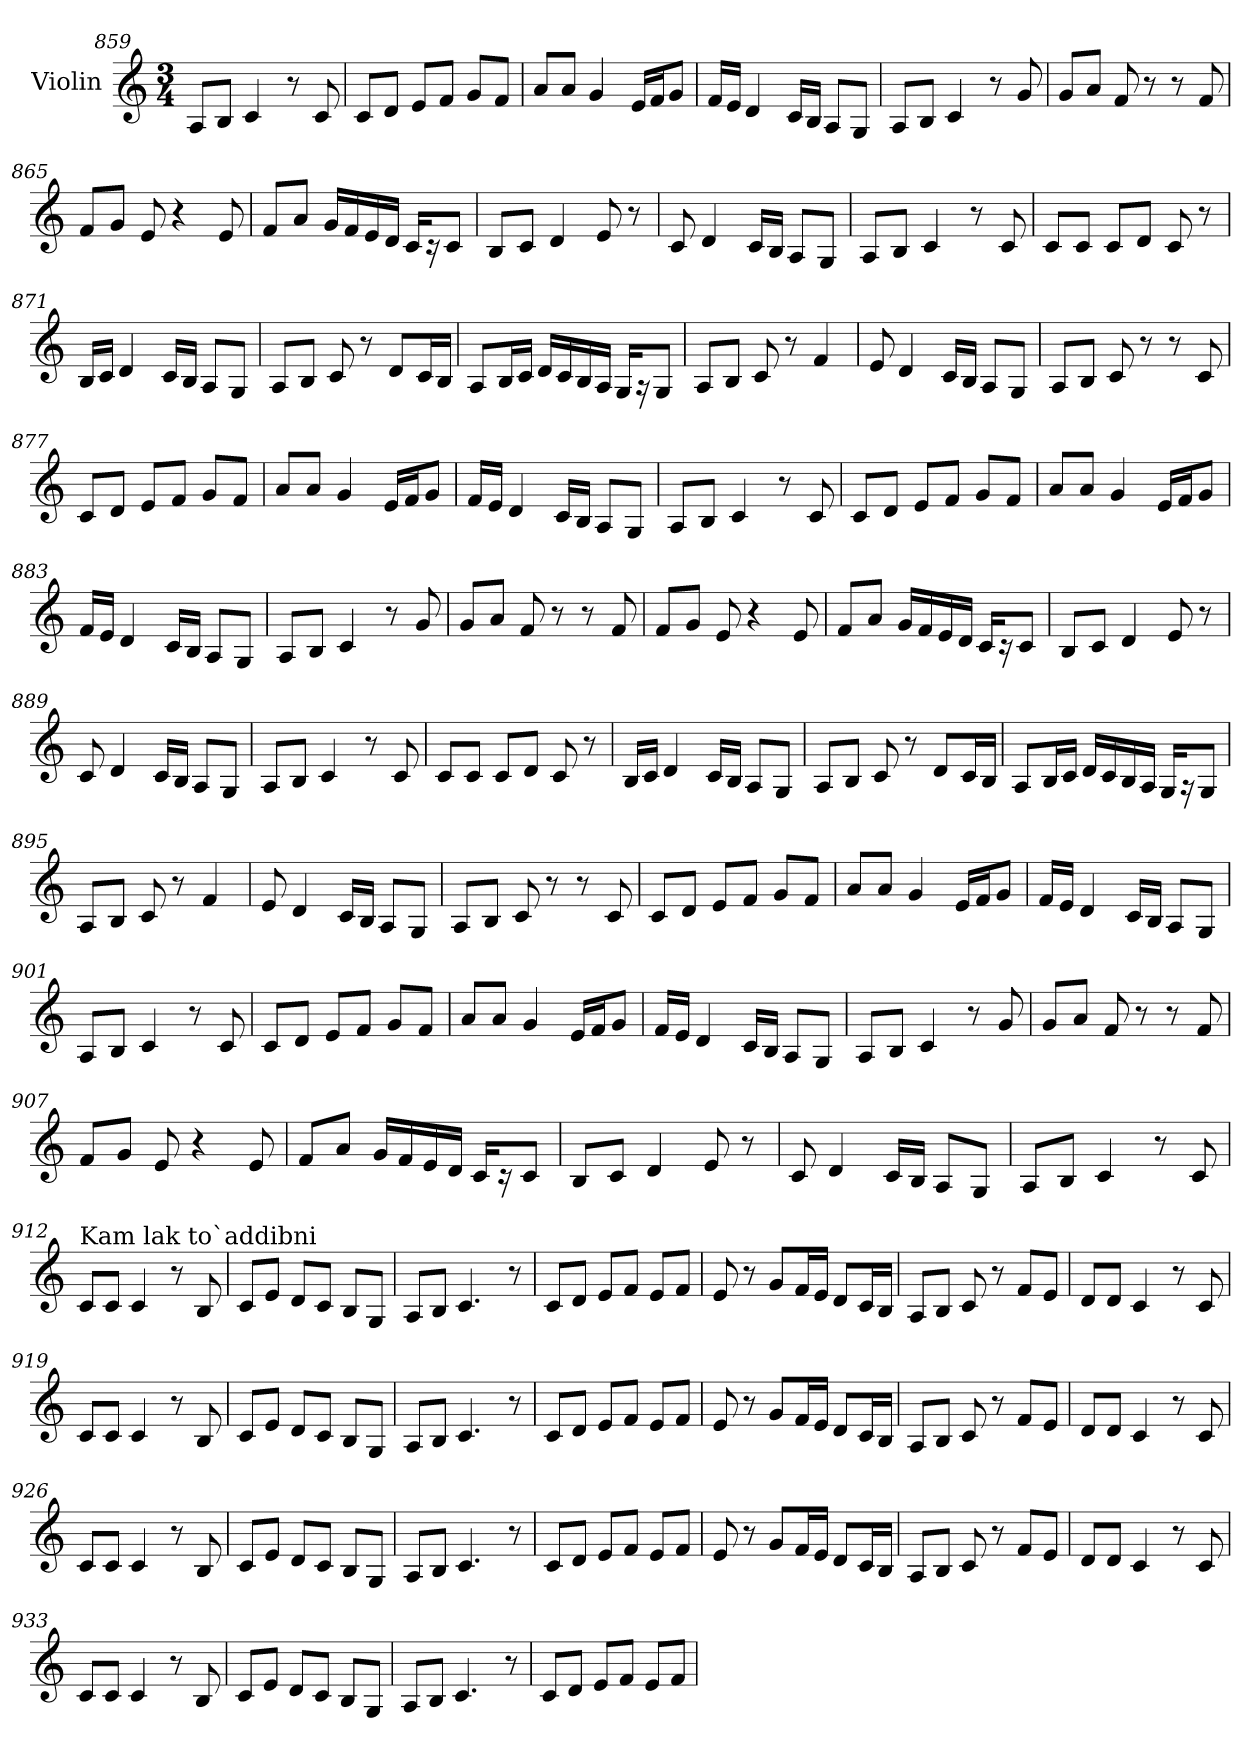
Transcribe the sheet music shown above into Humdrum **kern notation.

**kern
*part1
*staff1
*I"Violin
*clefG2
*k[]
*M3/4
=859
8A/L
8B/J
4c/
8r
8c/
=860
8c/L
8d/J
8e/L
8f/J
8g/L
8f/J
=861
8a/L
8a/J
4g/
16e/LL
16f/J
8g/J
!!LO:PB:g=z
=862
16f/LL
16e/JJ
4d/
16c/LL
16B/JJ
8A/L
8G/J
=863
8A/L
8B/J
4c/
8r
8g/
=864
8g/L
8a/J
8f/
8r
8r
8f/
=865
8f/L
8g/J
8e/
4r
8e/
=866
8f/L
8a/J
16g/LL
16f/
16e/
16d/JJ
16c/KL
16r
8c/J
!!LO:LB:g=z
=867
8B/L
8c/J
4d/
8e/
8r
=868
8c/
4d/
16c/LL
16B/JJ
8A/L
8G/J
=869
8A/L
8B/J
4c/
8r
8c/
=870
8c/L
8c/J
8c/L
8d/J
8c/
8r
=871
16B/LL
16c/JJ
4d/
16c/LL
16B/JJ
8A/L
8G/J
!!LO:PB:g=z
=872
8A/L
8B/J
8c/
8r
8d/L
16c/L
16B/JJ
=873
8A/L
16B/L
16c/JJ
16d/LL
16c/
16B/
16A/JJ
16G/KL
16r
8G/J
=874
8A/L
8B/J
8c/
8r
4f/
=875
8e/
4d/
16c/LL
16B/JJ
8A/L
8G/J
!!LO:LB:g=z
=876
8A/L
8B/J
8c/
8r
8r
8c/
!!LO:LB:g=z
=877
8c/L
8d/J
8e/L
8f/J
8g/L
8f/J
=878
8a/L
8a/J
4g/
16e/LL
16f/J
8g/J
=879
16f/LL
16e/JJ
4d/
16c/LL
16B/JJ
8A/L
8G/J
=880
8A/L
8B/J
4c/
8r
8c/
=881
8c/L
8d/J
8e/L
8f/J
8g/L
8f/J
=882
8a/L
8a/J
4g/
16e/LL
16f/J
8g/J
!!LO:LB:g=z
=883
16f/LL
16e/JJ
4d/
16c/LL
16B/JJ
8A/L
8G/J
=884
8A/L
8B/J
4c/
8r
8g/
=885
8g/L
8a/J
8f/
8r
8r
8f/
=886
8f/L
8g/J
8e/
4r
8e/
=887
8f/L
8a/J
16g/LL
16f/
16e/
16d/JJ
16c/KL
16r
8c/J
!!LO:LB:g=z
=888
8B/L
8c/J
4d/
8e/
8r
=889
8c/
4d/
16c/LL
16B/JJ
8A/L
8G/J
=890
8A/L
8B/J
4c/
8r
8c/
=891
8c/L
8c/J
8c/L
8d/J
8c/
8r
=892
16B/LL
16c/JJ
4d/
16c/LL
16B/JJ
8A/L
8G/J
!!LO:LB:g=z
=893
8A/L
8B/J
8c/
8r
8d/L
16c/L
16B/JJ
=894
8A/L
16B/L
16c/JJ
16d/LL
16c/
16B/
16A/JJ
16G/KL
16r
8G/J
=895
8A/L
8B/J
8c/
8r
4f/
=896
8e/
4d/
16c/LL
16B/JJ
8A/L
8G/J
!!LO:LB:g=z
=897
8A/L
8B/J
8c/
8r
8r
8c/
!!LO:LB:g=z
=898
8c/L
8d/J
8e/L
8f/J
8g/L
8f/J
=899
8a/L
8a/J
4g/
16e/LL
16f/J
8g/J
=900
16f/LL
16e/JJ
4d/
16c/LL
16B/JJ
8A/L
8G/J
=901
8A/L
8B/J
4c/
8r
8c/
=902
8c/L
8d/J
8e/L
8f/J
8g/L
8f/J
=903
8a/L
8a/J
4g/
16e/LL
16f/J
8g/J
!!LO:PB:g=z
=904
16f/LL
16e/JJ
4d/
16c/LL
16B/JJ
8A/L
8G/J
=905
8A/L
8B/J
4c/
8r
8g/
=906
8g/L
8a/J
8f/
8r
8r
8f/
=907
8f/L
8g/J
8e/
4r
8e/
=908
8f/L
8a/J
16g/LL
16f/
16e/
16d/JJ
16c/KL
16r
8c/J
!!LO:LB:g=z
=909
8B/L
8c/J
4d/
8e/
8r
=910
8c/
4d/
16c/LL
16B/JJ
8A/L
8G/J
=911
8A/L
8B/J
4c/
8r
8c/
=912
!LO:TX:a:t=Kam lak to`addibni
8c/L
8c/J
4c/
8r
8B/
=913
8c/L
8e/J
8d/L
8c/J
8B/L
8G/J
!!LO:LB:g=z
=914
8A/L
8B/J
4.c/
8r
!!LO:PB:g=z
=915
8c/L
8d/J
8e/L
8f/J
8e/L
8f/J
=916
8e/
8r
8g/L
16f/L
16e/JJ
8d/L
16c/L
16B/JJ
=917
8A/L
8B/J
8c/
8r
8f/L
8e/J
=918
8d/L
8d/J
4c/
8r
8c/
=919
8c/L
8c/J
4c/
8r
8B/
!!LO:LB:g=z
=920
8c/L
8e/J
8d/L
8c/J
8B/L
8G/J
!!LO:LB:g=z
=921
8A/L
8B/J
4.c/
8r
=922
8c/L
8d/J
8e/L
8f/J
8e/L
8f/J
=923
8e/
8r
8g/L
16f/L
16e/JJ
8d/L
16c/L
16B/JJ
=924
8A/L
8B/J
8c/
8r
8f/L
8e/J
=925
8d/L
8d/J
4c/
8r
8c/
!!LO:LB:g=z
=926
8c/L
8c/J
4c/
8r
8B/
!!LO:LB:g=z
=927
8c/L
8e/J
8d/L
8c/J
8B/L
8G/J
=928
8A/L
8B/J
4.c/
8r
=929
8c/L
8d/J
8e/L
8f/J
8e/L
8f/J
=930
8e/
8r
8g/L
16f/L
16e/JJ
8d/L
16c/L
16B/JJ
=931
8A/L
8B/J
8c/
8r
8f/L
8e/J
!!LO:LB:g=z
=932
8d/L
8d/J
4c/
8r
8c/
!!LO:LB:g=z
=933
8c/L
8c/J
4c/
8r
8B/
=934
8c/L
8e/J
8d/L
8c/J
8B/L
8G/J
=935
8A/L
8B/J
4.c/
8r
=936
8c/L
8d/J
8e/L
8f/J
8e/L
8f/J
=
*-
